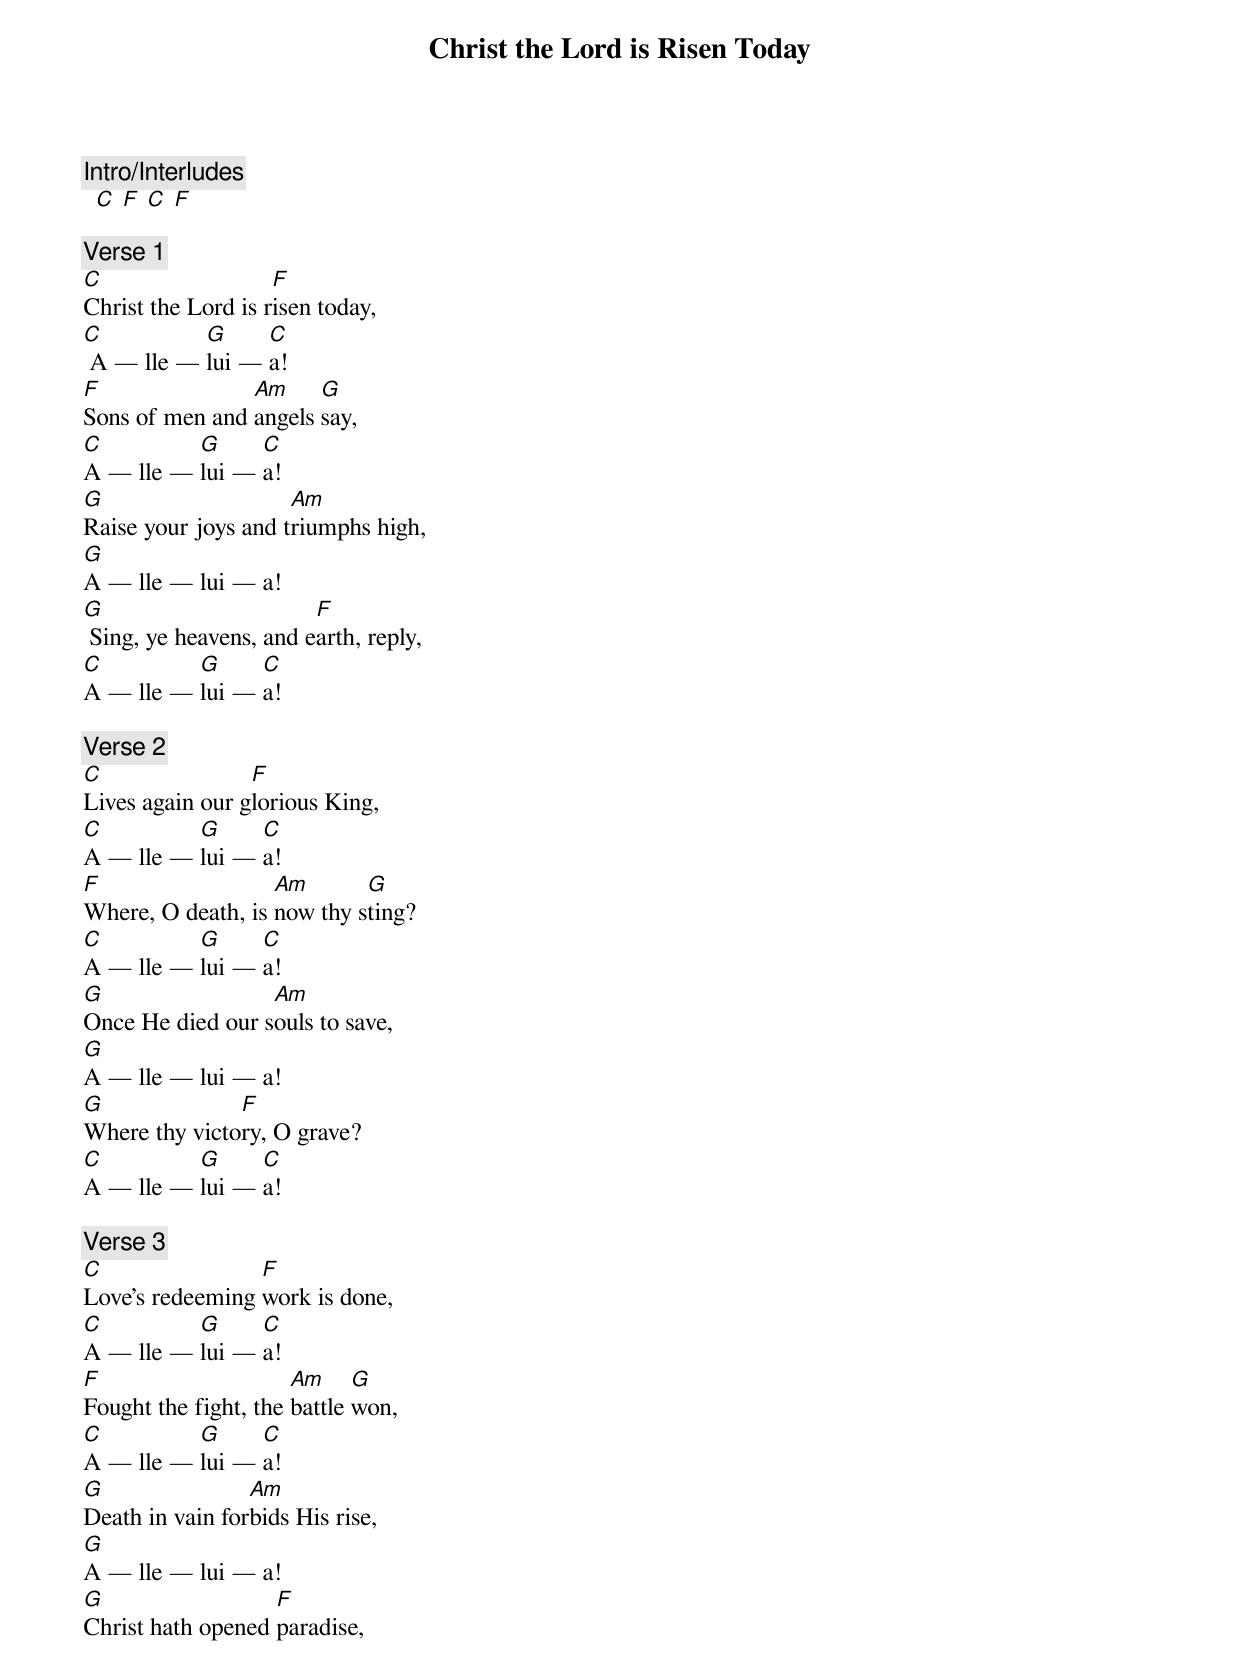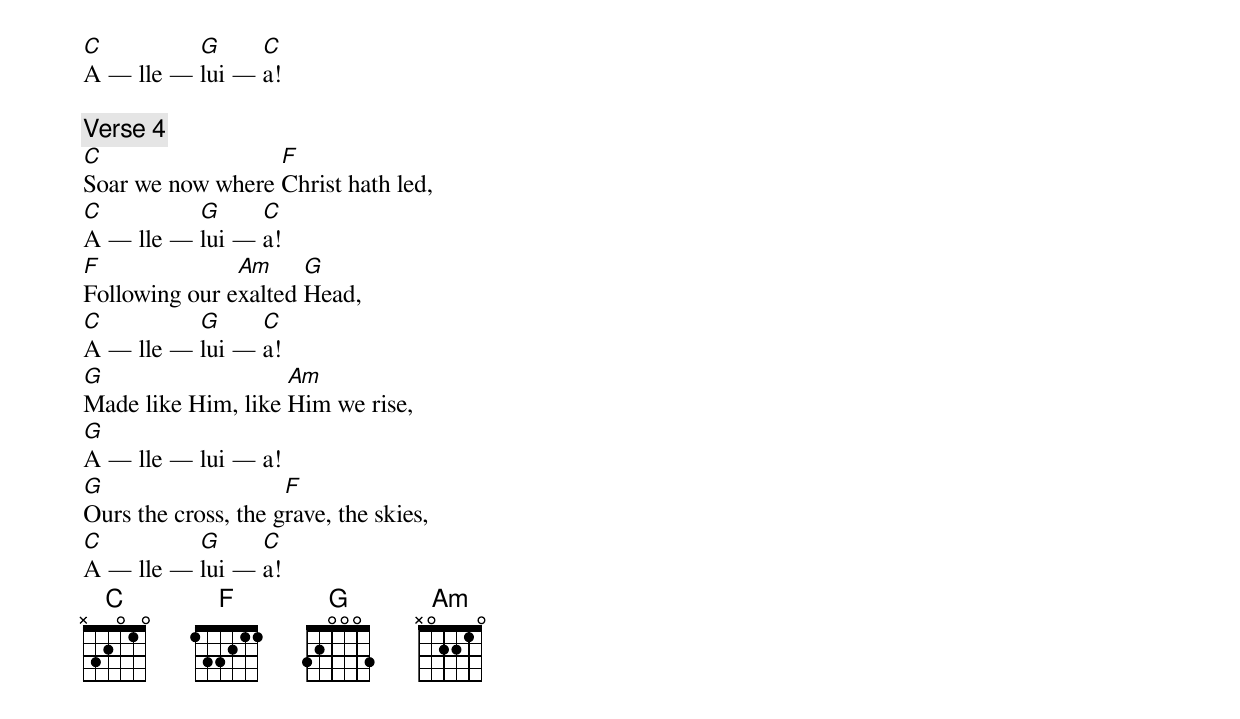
{title:Christ the Lord is Risen Today}
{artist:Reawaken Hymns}
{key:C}

{comment:Intro/Interludes}
  [C] [F] [C] [F]

{comment:Verse 1}
[C]Christ the Lord is r[F]isen today,
[C] A — lle — [G]lui — [C]a!
[F]Sons of men and [Am]angels [G]say,
[C]A — lle — [G]lui — [C]a!
[G]Raise your joys and t[Am]riumphs high,
[G]A — lle — lui — a!
[G] Sing, ye heavens, and e[F]arth, reply,
[C]A — lle — [G]lui — [C]a!

{comment:Verse 2}
[C]Lives again our g[F]lorious King,
[C]A — lle — [G]lui — [C]a!
[F]Where, O death, is [Am]now thy s[G]ting?
[C]A — lle — [G]lui — [C]a!
[G]Once He died our s[Am]ouls to save,
[G]A — lle — lui — a!
[G]Where thy victo[F]ry, O grave?
[C]A — lle — [G]lui — [C]a!

{comment:Verse 3}
[C]Love’s redeeming [F]work is done,
[C]A — lle — [G]lui — [C]a!
[F]Fought the fight, the [Am]battle [G]won,
[C]A — lle — [G]lui — [C]a!
[G]Death in vain for[Am]bids His rise,
[G]A — lle — lui — a!
[G]Christ hath opened [F]paradise,
[C]A — lle — [G]lui — [C]a!

{comment:Verse 4}
[C]Soar we now where [F]Christ hath led,
[C]A — lle — [G]lui — [C]a!
[F]Following our e[Am]xalted [G]Head,
[C]A — lle — [G]lui — [C]a!
[G]Made like Him, like [Am]Him we rise,
[G]A — lle — lui — a!
[G]Ours the cross, the g[F]rave, the skies,
[C]A — lle — [G]lui — [C]a!
